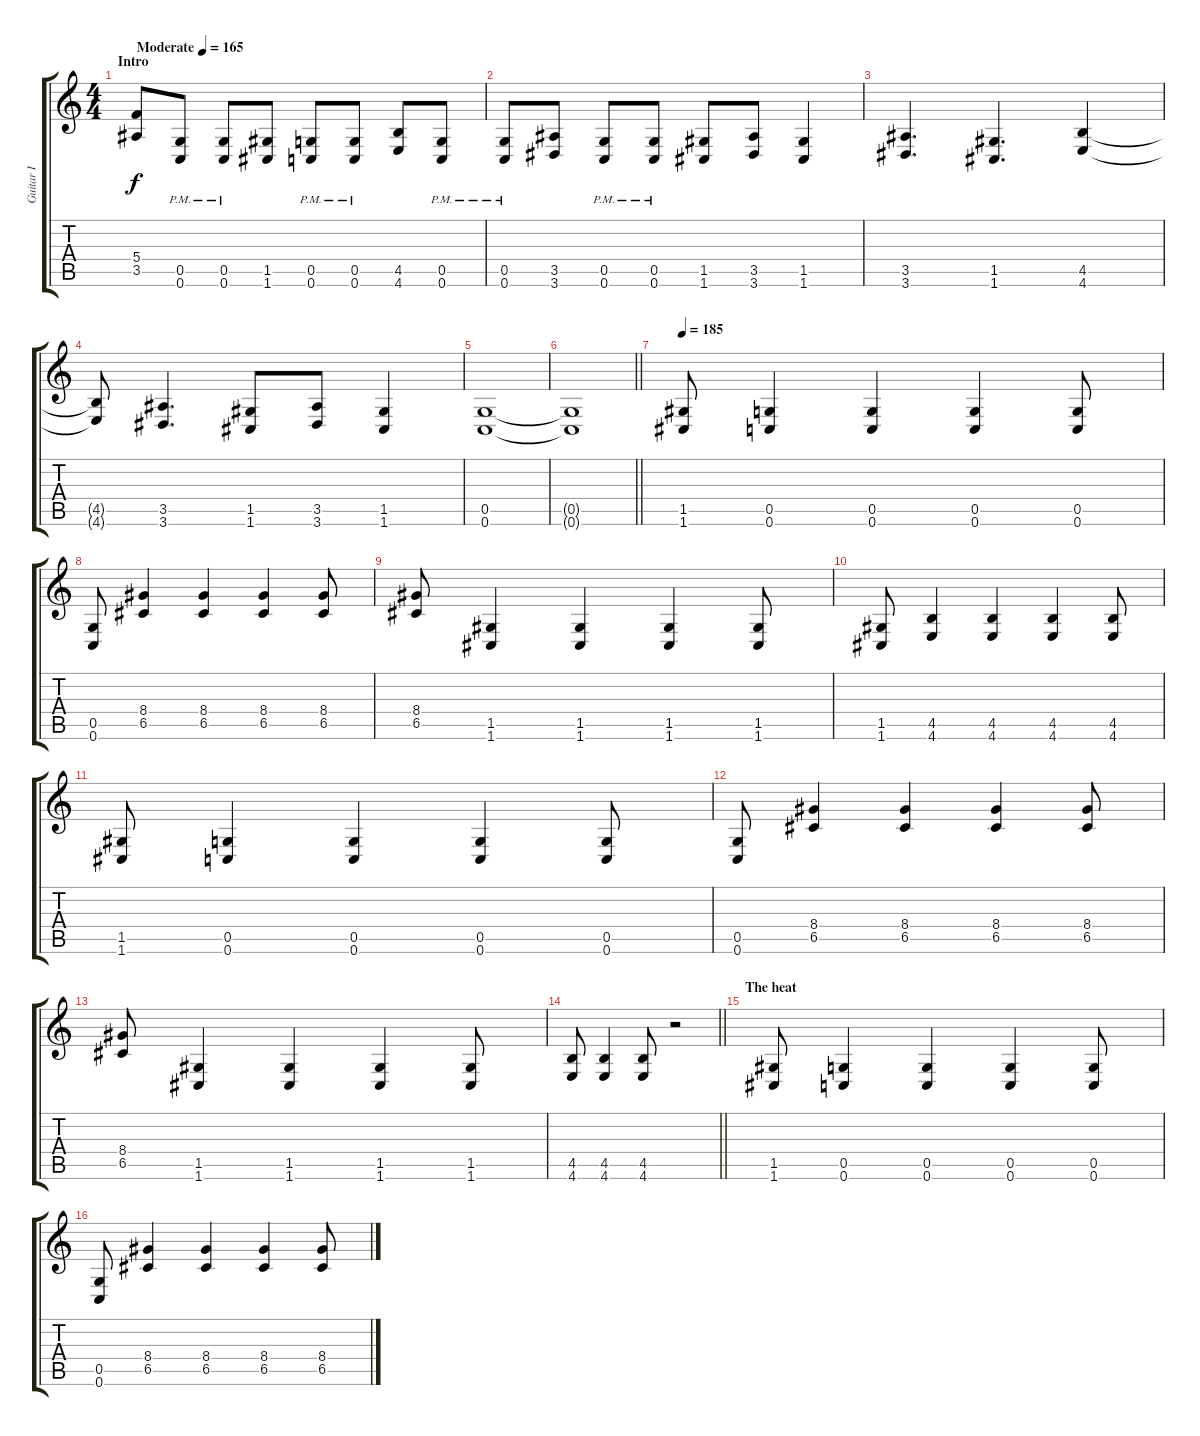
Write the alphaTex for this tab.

\track ("Guitar I" "Guitar I") {instrument overdrivenguitar}
\staff {score tabs}
\tuning (D4 A3 F3 C3 G2 C2) {hide}
\ts (4 4)
\section ("" "Intro")
\tempo (165 "Moderate")
\clef g2
\ks c
(5.4 3.5).8{dy f instrument overdrivenguitar} (0.5{pm} 0.6{pm}).8 (0.5{pm} 0.6{pm}).8 (1.5 1.6).8 (0.5{pm} 0.6{pm}).8 (0.5{pm} 0.6{pm}).8 (4.5 4.6).8 (0.5{pm} 0.6{pm}).8 |
(0.5{pm} 0.6{pm}).8 (3.5 3.6).8 (0.5{pm} 0.6{pm}).8 (0.5{pm} 0.6{pm}).8 (1.5 1.6).8 (3.5 3.6).8 (1.5 1.6).4 |
(3.5 3.6).4{d} (1.5 1.6).4{d} (4.5 4.6).4 |
(4.5{t} 4.6{t}).8 (3.5 3.6).4{d} (1.5 1.6).8 (3.5 3.6).8 (1.5 1.6).4 |
(0.5 0.6).1 |
\barLineRight lightlight
(0.5{t} 0.6{t}).1 |
\tempo 185
(1.5 1.6).8 (0.5 0.6).4 (0.5 0.6).4 (0.5 0.6).4 (0.5 0.6).8 |
(0.5 0.6).8 (8.4 6.5).4 (8.4 6.5).4 (8.4 6.5).4 (8.4 6.5).8 |
(8.4 6.5).8 (1.5 1.6).4 (1.5 1.6).4 (1.5 1.6).4 (1.5 1.6).8 |
(1.5 1.6).8 (4.5 4.6).4 (4.5 4.6).4 (4.5 4.6).4 (4.5 4.6).8 |
(1.5 1.6).8 (0.5 0.6).4 (0.5 0.6).4 (0.5 0.6).4 (0.5 0.6).8 |
(0.5 0.6).8 (8.4 6.5).4 (8.4 6.5).4 (8.4 6.5).4 (8.4 6.5).8 |
(8.4 6.5).8 (1.5 1.6).4 (1.5 1.6).4 (1.5 1.6).4 (1.5 1.6).8 |
\barLineRight lightlight
(4.5 4.6).8 (4.5 4.6).4 (4.5 4.6).8 r.2 |
\section ("" "The heat")
(1.5 1.6).8 (0.5 0.6).4 (0.5 0.6).4 (0.5 0.6).4 (0.5 0.6).8 |
(0.5 0.6).8 (8.4 6.5).4 (8.4 6.5).4 (8.4 6.5).4 (8.4 6.5).8
